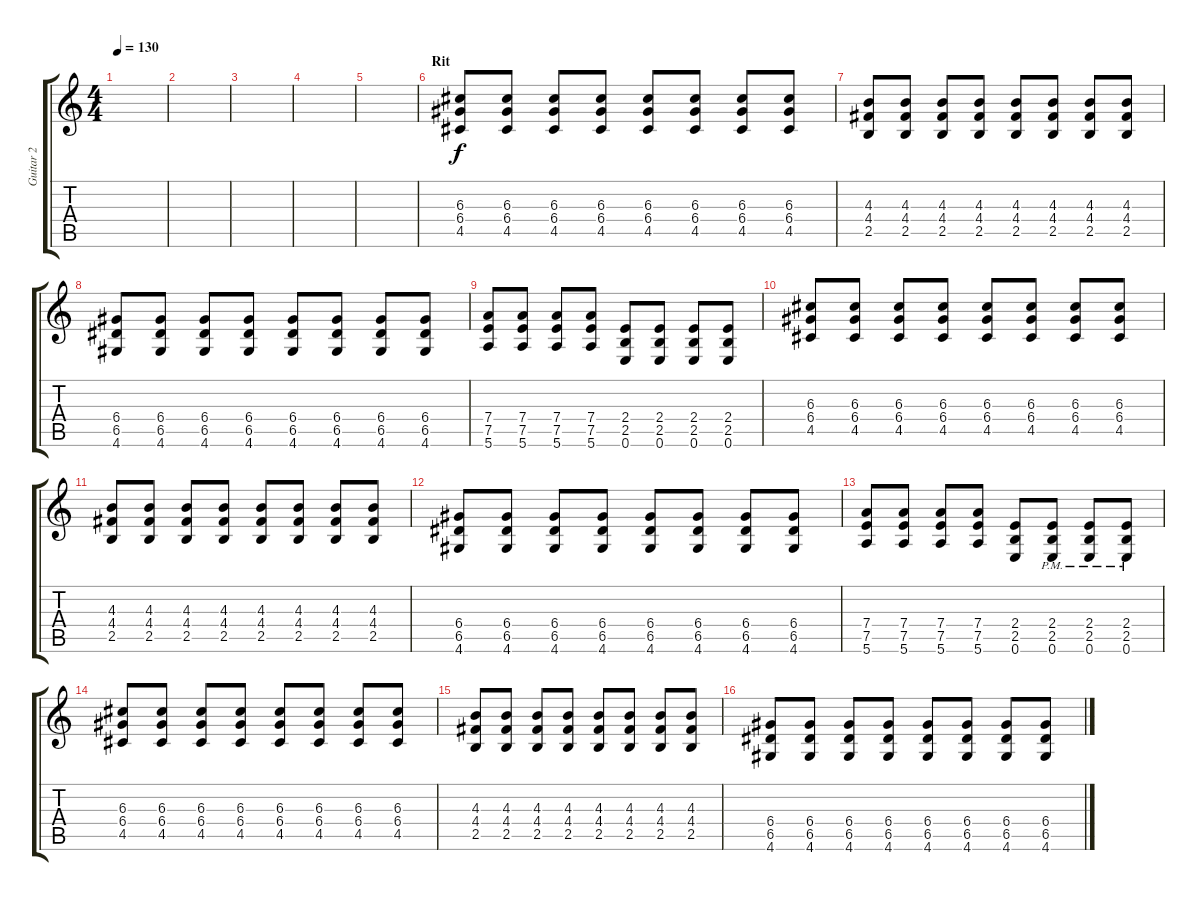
\track ("Guitar 2" "Guitar 2") {instrument distortionguitar}
\staff {score tabs}
\tuning (E4 B3 G3 D3 A2 E2) {hide}
\ts (4 4)
\tempo 130
\clef g2
\ks c
|
|
|
|
|
\section ("" "Rit")
(6.3 6.4 4.5).8 (6.3 6.4 4.5).8 (6.3 6.4 4.5).8 (6.3 6.4 4.5).8 (6.3 6.4 4.5).8 (6.3 6.4 4.5).8 (6.3 6.4 4.5).8 (6.3 6.4 4.5).8 |
(4.3 4.4 2.5).8 (4.3 4.4 2.5).8 (4.3 4.4 2.5).8 (4.3 4.4 2.5).8 (4.3 4.4 2.5).8 (4.3 4.4 2.5).8 (4.3 4.4 2.5).8 (4.3 4.4 2.5).8 |
(6.4 6.5 4.6).8 (6.4 6.5 4.6).8 (6.4 6.5 4.6).8 (6.4 6.5 4.6).8 (6.4 6.5 4.6).8 (6.4 6.5 4.6).8 (6.4 6.5 4.6).8 (6.4 6.5 4.6).8 |
(7.4 7.5 5.6).8 (7.4 7.5 5.6).8 (7.4 7.5 5.6).8 (7.4 7.5 5.6).8 (2.4 2.5 0.6).8 (2.4 2.5 0.6).8 (2.4 2.5 0.6).8 (2.4 2.5 0.6).8 |
(6.3 6.4 4.5).8 (6.3 6.4 4.5).8 (6.3 6.4 4.5).8 (6.3 6.4 4.5).8 (6.3 6.4 4.5).8 (6.3 6.4 4.5).8 (6.3 6.4 4.5).8 (6.3 6.4 4.5).8 |
(4.3 4.4 2.5).8 (4.3 4.4 2.5).8 (4.3 4.4 2.5).8 (4.3 4.4 2.5).8 (4.3 4.4 2.5).8 (4.3 4.4 2.5).8 (4.3 4.4 2.5).8 (4.3 4.4 2.5).8 |
(6.4 6.5 4.6).8 (6.4 6.5 4.6).8 (6.4 6.5 4.6).8 (6.4 6.5 4.6).8 (6.4 6.5 4.6).8 (6.4 6.5 4.6).8 (6.4 6.5 4.6).8 (6.4 6.5 4.6).8 |
(7.4 7.5 5.6).8 (7.4 7.5 5.6).8 (7.4 7.5 5.6).8 (7.4 7.5 5.6).8 (2.4 2.5 0.6).8 (2.4{pm} 2.5{pm} 0.6{pm}).8 (2.4{pm} 2.5{pm} 0.6{pm}).8 (2.4{pm} 2.5{pm} 0.6{pm}).8 |
(6.3 6.4 4.5).8 (6.3 6.4 4.5).8 (6.3 6.4 4.5).8 (6.3 6.4 4.5).8 (6.3 6.4 4.5).8 (6.3 6.4 4.5).8 (6.3 6.4 4.5).8 (6.3 6.4 4.5).8 |
(4.3 4.4 2.5).8 (4.3 4.4 2.5).8 (4.3 4.4 2.5).8 (4.3 4.4 2.5).8 (4.3 4.4 2.5).8 (4.3 4.4 2.5).8 (4.3 4.4 2.5).8 (4.3 4.4 2.5).8 |
(6.4 6.5 4.6).8 (6.4 6.5 4.6).8 (6.4 6.5 4.6).8 (6.4 6.5 4.6).8 (6.4 6.5 4.6).8 (6.4 6.5 4.6).8 (6.4 6.5 4.6).8 (6.4 6.5 4.6).8
